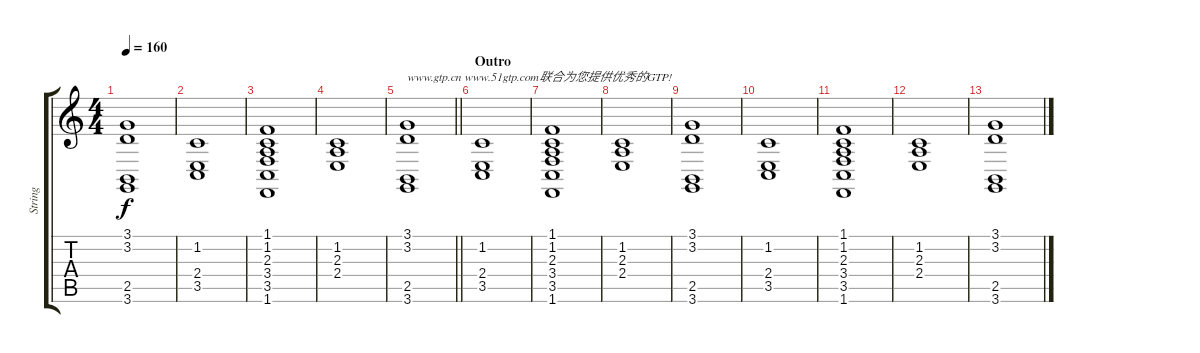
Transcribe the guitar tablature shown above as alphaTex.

\track ("String" "String") {instrument stringensemble1}
\staff {score tabs}
\tuning (E4 B3 G3 D3 A2 E2) {hide}
\ts (4 4)
\tempo 160
\clef g2
\ks c
(3.1 3.2 2.5 3.6).1{dy f} |
(1.2 2.4 3.5).1 |
(1.1 1.2 2.3 3.4 3.5 1.6).1 |
(1.2 2.3 2.4).1 |
\barLineRight lightlight
(3.1 3.2 2.5 3.6).1{txt "www.gtp.cn www.51gtp.com联合为您提供优秀的GTP!"} |
\section ("" "Outro")
(1.2 2.4 3.5).1 |
(1.1 1.2 2.3 3.4 3.5 1.6).1 |
(1.2 2.3 2.4).1 |
(3.1 3.2 2.5 3.6).1 |
(1.2 2.4 3.5).1 |
(1.1 1.2 2.3 3.4 3.5 1.6).1 |
(1.2 2.3 2.4).1 |
(3.1 3.2 2.5 3.6).1
